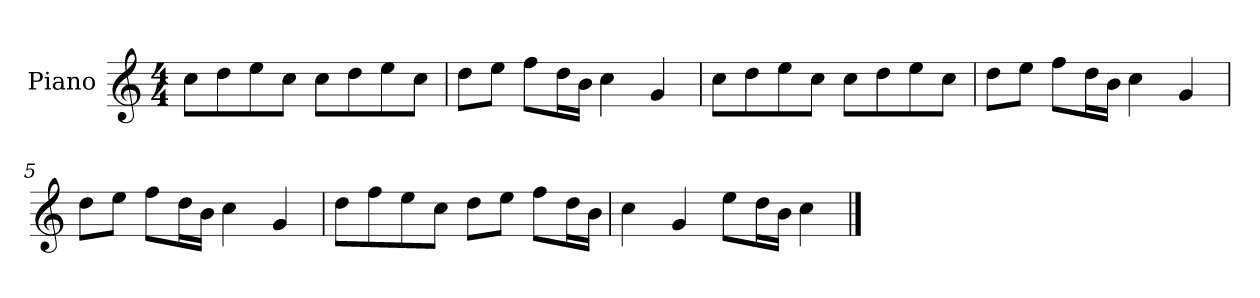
**kern
*part1
*staff1
*I"Piano
*I'P-no
*clefG2
*k[]
*M4/4
*MM90
=1
8cc\L
8dd\
8ee\
8cc\J
8cc\L
8dd\
8ee\
8cc\J
=2
8dd\L
8ee\J
8ff\L
16dd\L
16b\JJ
4cc\
4g/
=3
8cc\L
8dd\
8ee\
8cc\J
8cc\L
8dd\
8ee\
8cc\J
=4
8dd\L
8ee\J
8ff\L
16dd\L
16b\JJ
4cc\
4g/
=5
8dd\L
8ee\J
8ff\L
16dd\L
16b\JJ
4cc\
4g/
!!LO:LB:g=z
=6
8dd\L
8ff\
8ee\
8cc\J
8dd\L
8ee\J
8ff\L
16dd\L
16b\JJ
=7
4cc\
4g/
8ee\L
16dd\L
16b\JJ
4cc\
==
*-
